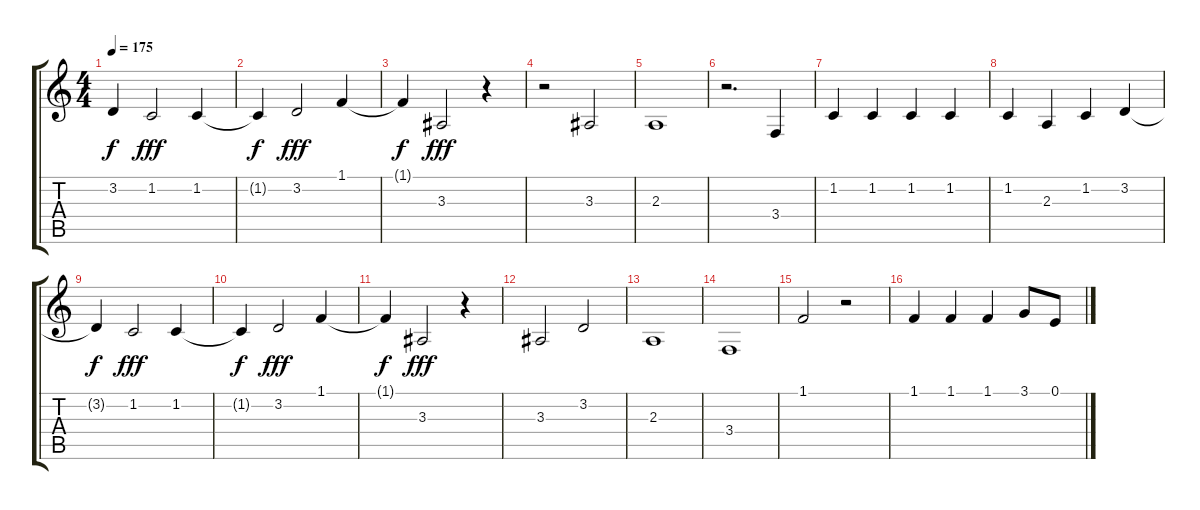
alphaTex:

\track "" {instrument lead2sawtooth}
\staff {score tabs}
\tuning (E4 B3 G3 D3 A2 E2) {hide}
\ts (4 4)
\tempo 175
\clef g2
\ks c
3.2{t}.4{dy f} 1.2.2{dy fff} 1.2.4 |
1.2{t}.4{dy f} 3.2.2{dy fff} 1.1.4 |
1.1{t}.4{dy f} 3.3.2{dy fff} r.4 |
r.2 3.3.2 |
2.3.1 |
r.2{d} 3.4.4 |
1.2.4 1.2.4 1.2.4 1.2.4 |
1.2.4 2.3.4 1.2.4 3.2.4 |
3.2{t}.4{dy f} 1.2.2{dy fff} 1.2.4 |
1.2{t}.4{dy f} 3.2.2{dy fff} 1.1.4 |
1.1{t}.4{dy f} 3.3.2{dy fff} r.4 |
3.3.2 3.2.2 |
2.3.1 |
3.4.1 |
1.1.2 r.2 |
1.1.4 1.1.4 1.1.4 3.1.8 0.1.8
